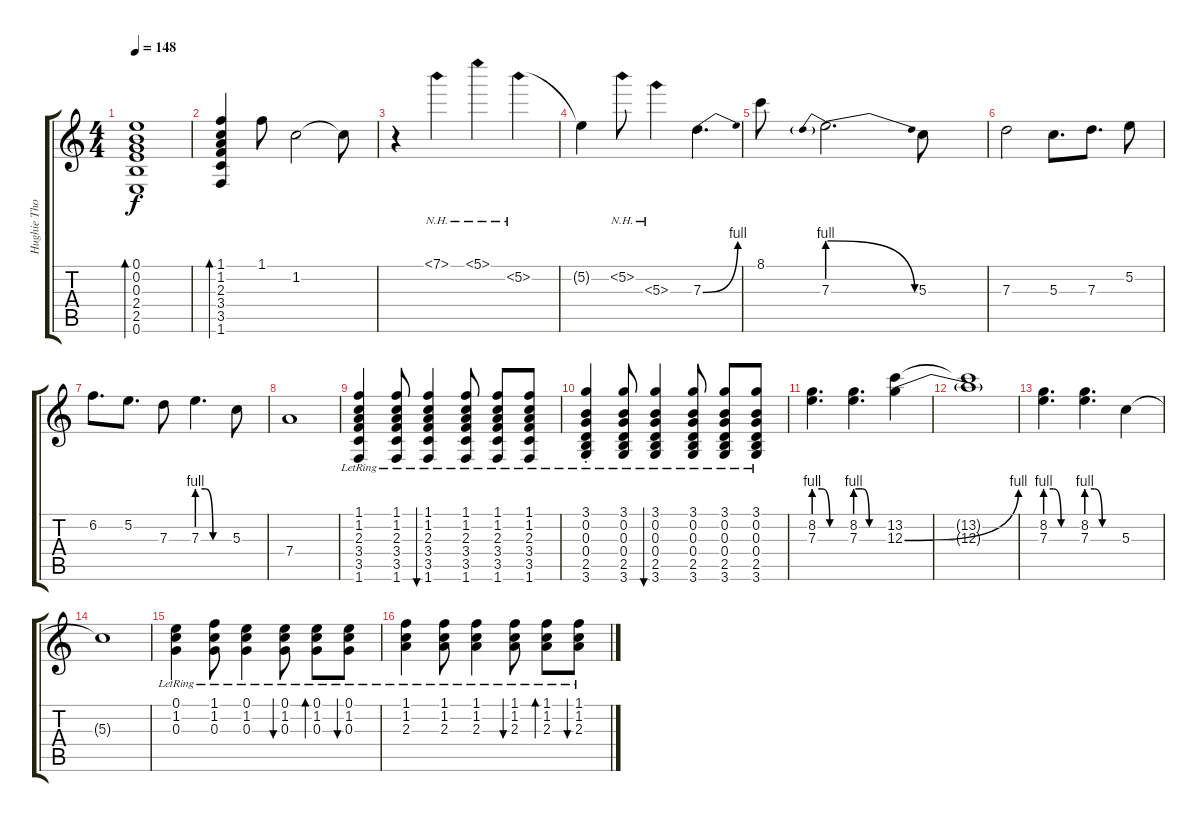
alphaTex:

\track ("Hughie Thomasson Guitar" "Hughie Tho") {instrument overdrivenguitar}
\staff {score tabs}
\tuning (E4 B3 G3 D3 A2 E2) {hide}
\ts (4 4)
\tempo 148
\clef g2
\ks c
(0.1 0.2 0.3 2.4 2.5 0.6).1{bd 240 dy f} |
(1.1 1.2 2.3 3.4 3.5 1.6).4{bd 240} 1.1.8 1.2.2 1.2{t}.8 |
r.4 7.1{nh}.4 5.1{nh}.4 5.2{nh}.4 |
5.2{t}.4 5.2{nh}.8 5.3{nh}.4 7.3{be (bend 0 0 60 4)}.4{d volume 16 balance 8 instrument overdrivenguitar} |
8.1.8 7.3{be (prebendrelease 0 4 60 0)}.2{d} 5.3.8 |
7.3.2 5.3.8{d} 7.3.8{d} 5.2.8 |
6.2.8{d} 5.2.8{d} 7.3.8 7.3{be (custom 0 4 15 4 30 0 60 0)}.4{d} 5.3.8 |
7.4.1 |
(1.1{lr} 1.2{lr} 2.3{lr} 3.4{lr} 3.5{lr} 1.6{lr}).4{volume 10 balance 0 instrument electricguitarclean} (1.1{lr} 1.2{lr} 2.3{lr} 3.4{lr} 3.5{lr} 1.6{lr}).8 (1.1{lr} 1.2{lr} 2.3{lr} 3.4{lr} 3.5{lr} 1.6{lr}).4{bu 60} (1.1{lr} 1.2{lr} 2.3{lr} 3.4{lr} 3.5{lr} 1.6{lr}).8 (1.1{lr} 1.2{lr} 2.3{lr} 3.4{lr} 3.5{lr} 1.6{lr}).8 (1.1{lr} 1.2{lr} 2.3{lr} 3.4{lr} 3.5{lr} 1.6{lr}).8 |
(3.1{lr} 0.2{lr} 0.3{st lr} 0.4{lr} 2.5{lr} 3.6).4 (3.1{lr} 0.2{lr} 0.3{lr} 0.4{lr} 2.5{lr} 3.6).8 (3.1{lr} 0.2{lr} 0.3{lr} 0.4{lr} 2.5{lr} 3.6).4{bu 60} (3.1{lr} 0.2{lr} 0.3{lr} 0.4{lr} 2.5{lr} 3.6).8 (3.1{lr} 0.2{lr} 0.3{lr} 0.4{lr} 2.5{lr} 3.6).8 (3.1{lr} 0.2{lr} 0.3{lr} 0.4{lr} 2.5{lr} 3.6).8 |
(8.2 7.3{be (custom 0 4 15 4 30 0 60 0)}).4{d volume 13 balance 8 instrument overdrivenguitar} (8.2 7.3{be (custom 0 4 15 4 30 0 60 0)}).4{d} (13.2 12.3{be (bend 0 0 60 4)}).4 |
(13.2{t} 12.3{t}).1 |
(8.2 7.3{be (custom 0 4 15 4 30 0 60 0)}).4{d} (8.2 7.3{be (custom 0 4 15 4 30 0 60 0)}).4{d} 5.3.4 |
5.3{t}.1 |
(0.1 1.2 0.3{lr}).4{volume 10 balance 16 instrument electricguitarclean} (1.1 1.2{lr} 0.3{lr}).8 (0.1{lr} 1.2{lr} 0.3{lr}).4 (0.1{lr} 1.2{lr} 0.3{lr}).8{bu 60} (0.1{lr} 1.2{lr} 0.3{lr}).8{bd 60} (0.1 1.2 0.3{lr}).8{bu 60} |
(1.1{lr} 1.2{lr} 2.3{lr}).4 (1.1{lr} 1.2{lr} 2.3{lr}).8 (1.1{lr} 1.2{lr} 2.3{lr}).4 (1.1{lr} 1.2{lr} 2.3{lr}).8{bu 60} (1.1{lr} 1.2{lr} 2.3{lr}).8{bd 60} (1.1 1.2 2.3{lr}).8{bu 60}
